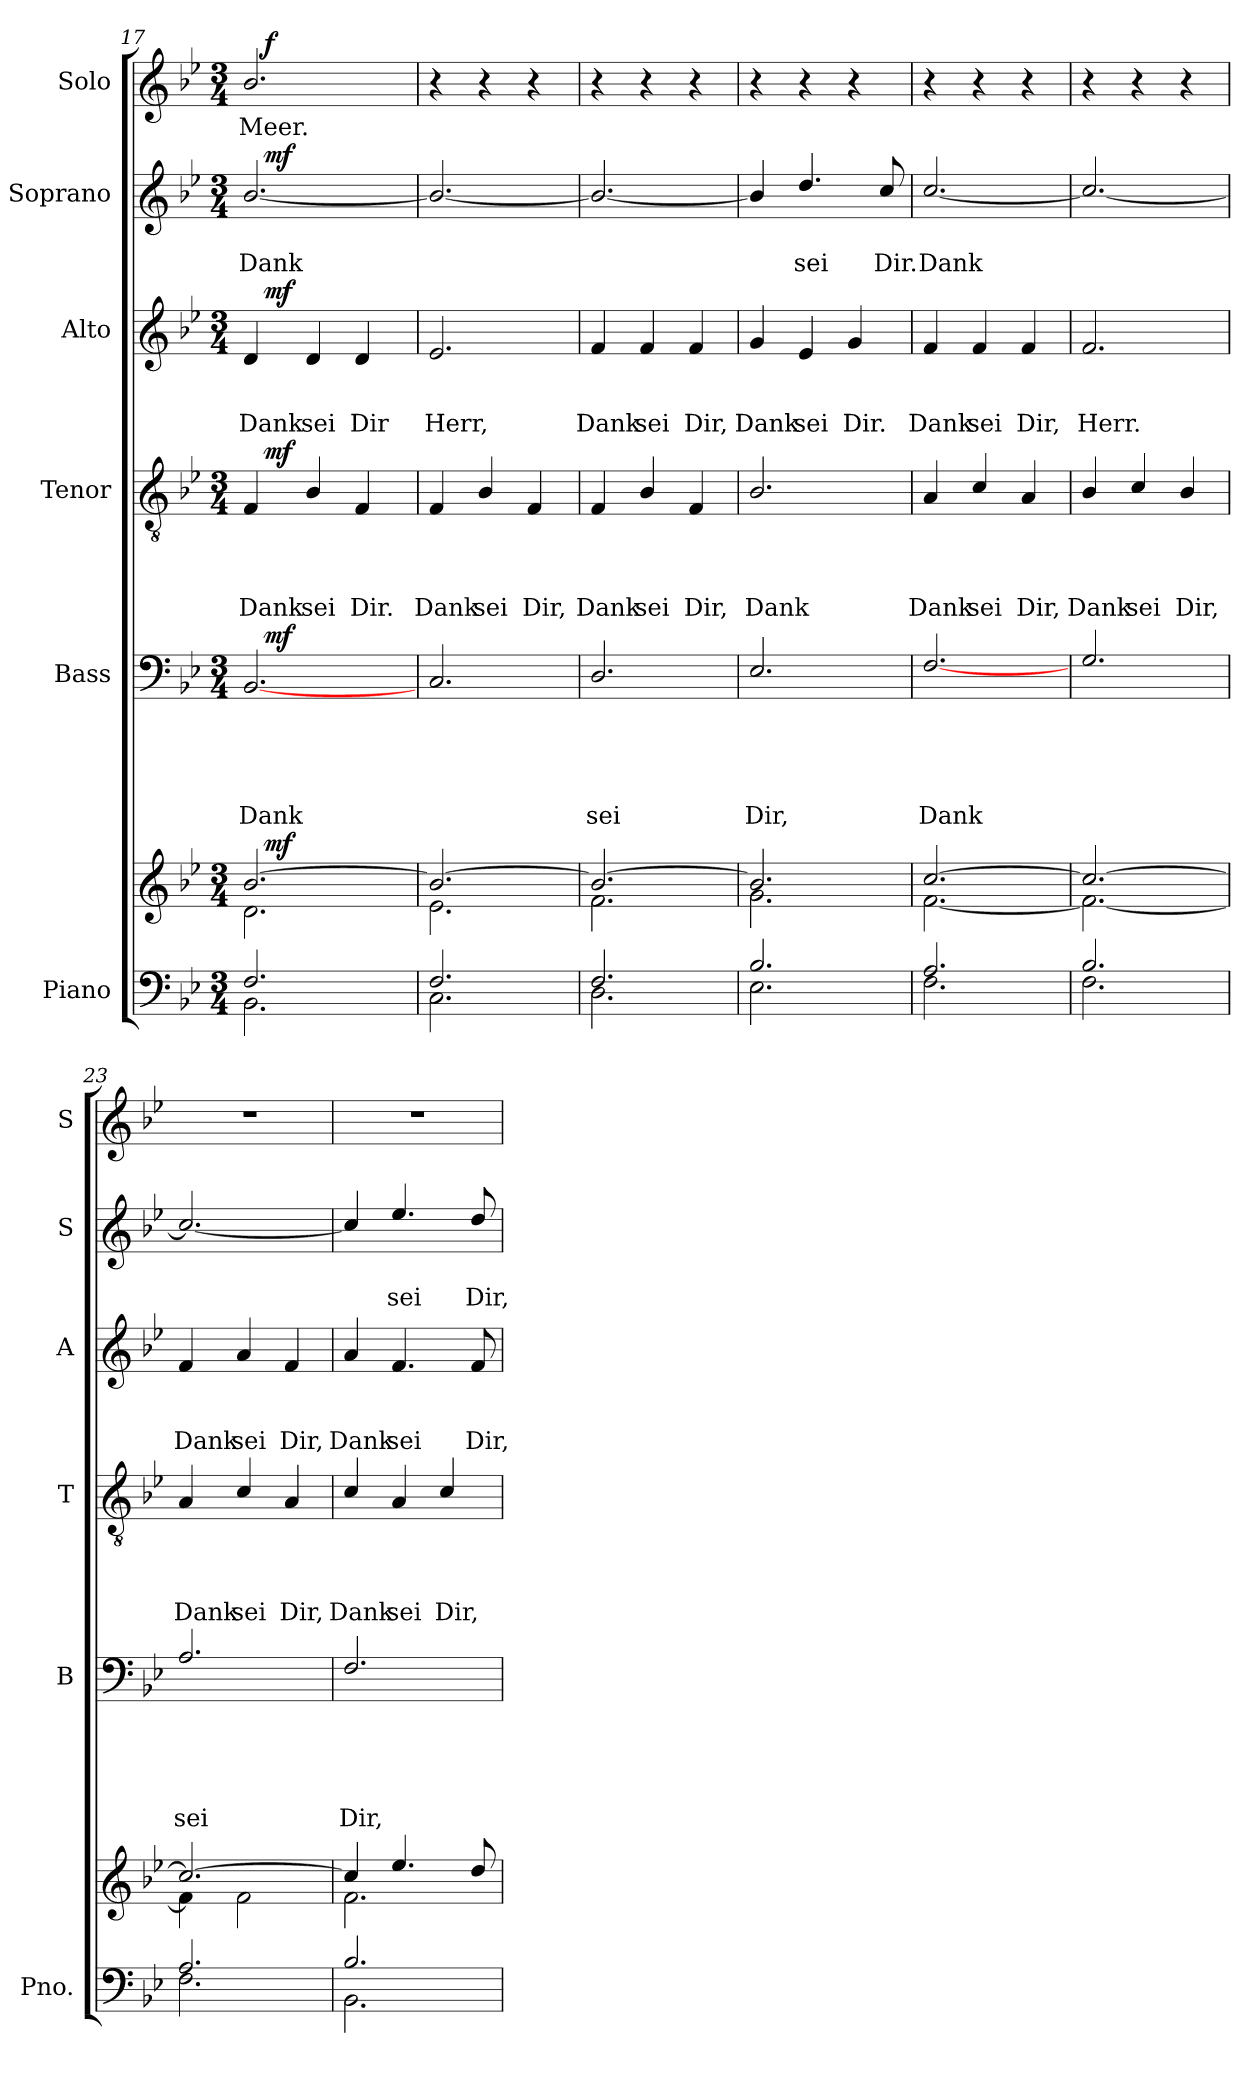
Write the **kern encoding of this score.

**kern	**kern	**dynam	**kern	**text	**text	**text	**text	**text	**dynam	**kern	**text	**text	**text	**text	**dynam	**kern	**text	**text	**text	**dynam	**kern	**text	**text	**dynam	**kern	**text	**dynam
*part6	*part6	*part6	*part5	*part5	*part5	*part5	*part5	*part5	*part5	*part4	*part4	*part4	*part4	*part4	*part4	*part3	*part3	*part3	*part3	*part3	*part2	*part2	*part2	*part2	*part1	*part1	*part1
*staff7	*staff6	*staff6/7	*staff5	*staff5	*staff5	*staff5	*staff5	*staff5	*staff5	*staff4	*staff4	*staff4	*staff4	*staff4	*staff4	*staff3	*staff3	*staff3	*staff3	*staff3	*staff2	*staff2	*staff2	*staff2	*staff1	*staff1	*staff1
*I"Piano	*	*	*I"Bass	*	*	*	*	*	*	*I"Tenor	*	*	*	*	*	*I"Alto	*	*	*	*	*I"Soprano	*	*	*	*I"Solo	*	*
*I'Pno.	*	*	*I'B	*	*	*	*	*	*	*I'T	*	*	*	*	*	*I'A	*	*	*	*	*I'S	*	*	*	*I'S	*	*
*clefF4	*clefG2	*	*clefF4	*	*	*	*	*	*	*clefGv2	*	*	*	*	*	*clefG2	*	*	*	*	*clefG2	*	*	*	*clefG2	*	*
*k[b-e-]	*k[b-e-]	*	*k[b-e-]	*	*	*	*	*	*	*k[b-e-]	*	*	*	*	*	*k[b-e-]	*	*	*	*	*k[b-e-]	*	*	*	*k[b-e-]	*	*
*B-:	*B-:	*	*B-:	*	*	*	*	*	*	*B-:	*	*	*	*	*	*B-:	*	*	*	*	*B-:	*	*	*	*B-:	*	*
*M3/4	*M3/4	*	*M3/4	*	*	*	*	*	*	*M3/4	*	*	*	*	*	*M3/4	*	*	*	*	*M3/4	*	*	*	*M3/4	*	*
=17	=17	=17	=17	=17	=17	=17	=17	=17	=17	=17	=17	=17	=17	=17	=17	=17	=17	=17	=17	=17	=17	=17	=17	=17	=17	=17	=17
*^	*^	*	*^	*	*	*	*	*	*	*^	*	*	*	*	*	*^	*	*	*	*	*^	*	*	*	*^	*	*
*	*	*	*^	*	*	*	*	*	*	*	*	*	*	*	*	*	*	*	*	*	*	*	*	*	*	*	*	*	*	*	*	*	*	*
2.F/	2.BB-\	[>2.b-/	2.d\	16ryy	.	[2.BB-/	16ryy	.	.	.	.	Dank	.	4F/	16ryy	.	.	.	Dank	.	4d/	16ryy	.	.	Dank	.	[2.b-/	16ryy	.	Dank	.	2.b-/	16ryy	Meer.	.
!	!	!	!	!	!LO:DY:a	!	!	!	!	!	!	!	!LO:DY:a	!	!	!	!	!	!	!LO:DY:a	!	!	!	!	!	!LO:DY:a	!	!	!	!	!LO:DY:a	!	!	!	!LO:DY:a
.	.	.	.	2ryy	mf	.	2ryy	.	.	.	.	.	mf	.	2ryy	.	.	.	.	mf	.	2ryy	.	.	.	mf	.	2ryy	.	.	mf	.	2ryy	.	f
.	.	.	.	.	.	.	.	.	.	.	.	.	.	4B-/	.	.	.	.	sei	.	4d/	.	.	.	sei	.	.	.	.	.	.	.	.	.	.
.	.	.	.	.	.	.	.	.	.	.	.	.	.	4F/	.	.	.	.	Dir.	.	4d/	.	.	.	Dir	.	.	.	.	.	.	.	.	.	.
.	.	.	.	8.ryy	.	.	8.ryy	.	.	.	.	.	.	.	8.ryy	.	.	.	.	.	.	8.ryy	.	.	.	.	.	8.ryy	.	.	.	.	8.ryy	.	.
*	*	*	*v	*v	*	*	*	*	*	*	*	*	*	*v	*v	*	*	*	*	*	*v	*v	*	*	*	*	*v	*v	*	*	*	*v	*v	*	*
*	*	*	*	*	*v	*v	*	*	*	*	*	*	*	*	*	*	*	*	*	*	*	*	*	*	*	*	*	*	*	*
=18	=18	=18	=18	=18	=18	=18	=18	=18	=18	=18	=18	=18	=18	=18	=18	=18	=18	=18	=18	=18	=18	=18	=18	=18	=18	=18	=18	=18	=18
2.F/	2.C\	2.b-/_	2.e-\	.	2.C/	.	.	.	.	.	.	4F/	.	.	.	Dank	.	2.e-/	.	.	Herr,	.	2.b-/_	.	.	.	4r	.	.
.	.	.	.	.	.	.	.	.	.	.	.	4B-/	.	.	.	sei	.	.	.	.	.	.	.	.	.	.	4r	.	.
.	.	.	.	.	.	.	.	.	.	.	.	4F/	.	.	.	Dir,	.	.	.	.	.	.	.	.	.	.	4r	.	.
=19	=19	=19	=19	=19	=19	=19	=19	=19	=19	=19	=19	=19	=19	=19	=19	=19	=19	=19	=19	=19	=19	=19	=19	=19	=19	=19	=19	=19	=19
2.F/	2.D\	2.b-/_	2.f\	.	2.D/	.	.	.	.	sei	.	4F/	.	.	.	Dank	.	4f/	.	.	Dank	.	2.b-/_	.	.	.	4r	.	.
.	.	.	.	.	.	.	.	.	.	.	.	4B-/	.	.	.	sei	.	4f/	.	.	sei	.	.	.	.	.	4r	.	.
.	.	.	.	.	.	.	.	.	.	.	.	4F/	.	.	.	Dir,	.	4f/	.	.	Dir,	.	.	.	.	.	4r	.	.
=20	=20	=20	=20	=20	=20	=20	=20	=20	=20	=20	=20	=20	=20	=20	=20	=20	=20	=20	=20	=20	=20	=20	=20	=20	=20	=20	=20	=20	=20
2.B-/	2.E-\	2.b-/]	2.g\	.	2.E-/	.	.	.	.	Dir,	.	2.B-/	.	.	.	Dank	.	4g/	.	.	Dank	.	4b-/]	.	.	.	4r	.	.
.	.	.	.	.	.	.	.	.	.	.	.	.	.	.	.	.	.	4e-/	.	.	sei	.	4.dd/	.	sei	.	4r	.	.
.	.	.	.	.	.	.	.	.	.	.	.	.	.	.	.	.	.	4g/	.	.	Dir.	.	.	.	.	.	4r	.	.
.	.	.	.	.	.	.	.	.	.	.	.	.	.	.	.	.	.	.	.	.	.	.	8cc/	.	Dir.	.	.	.	.
=21	=21	=21	=21	=21	=21	=21	=21	=21	=21	=21	=21	=21	=21	=21	=21	=21	=21	=21	=21	=21	=21	=21	=21	=21	=21	=21	=21	=21	=21
2.A/	2.F\	[>2.cc/	[<2.f\	.	[2.F/	.	.	.	.	Dank	.	4A/	.	.	.	Dank	.	4f/	.	.	Dank	.	[2.cc/	.	Dank	.	4r	.	.
.	.	.	.	.	.	.	.	.	.	.	.	4c/	.	.	.	sei	.	4f/	.	.	sei	.	.	.	.	.	4r	.	.
.	.	.	.	.	.	.	.	.	.	.	.	4A/	.	.	.	Dir,	.	4f/	.	.	Dir,	.	.	.	.	.	4r	.	.
!!LO:PB:g=z
=22	=22	=22	=22	=22	=22	=22	=22	=22	=22	=22	=22	=22	=22	=22	=22	=22	=22	=22	=22	=22	=22	=22	=22	=22	=22	=22	=22	=22	=22
2.B-/	2.F\	2.cc/_	2.f\_	.	2.G/	.	.	.	.	.	.	4B-/	.	.	.	Dank	.	2.f/	.	.	Herr.	.	2.cc/_	.	.	.	4r	.	.
.	.	.	.	.	.	.	.	.	.	.	.	4c/	.	.	.	sei	.	.	.	.	.	.	.	.	.	.	4r	.	.
.	.	.	.	.	.	.	.	.	.	.	.	4B-/	.	.	.	Dir,	.	.	.	.	.	.	.	.	.	.	4r	.	.
=23	=23	=23	=23	=23	=23	=23	=23	=23	=23	=23	=23	=23	=23	=23	=23	=23	=23	=23	=23	=23	=23	=23	=23	=23	=23	=23	=23	=23	=23
2.A/	2.F\	2.cc/_	4f\]	.	2.A/	.	.	.	.	sei	.	4A/	.	.	.	Dank	.	4f/	.	.	Dank	.	2.cc/_	.	.	.	2.r	.	.
.	.	.	2f\	.	.	.	.	.	.	.	.	4c/	.	.	.	sei	.	4a/	.	.	sei	.	.	.	.	.	.	.	.
.	.	.	.	.	.	.	.	.	.	.	.	4A/	.	.	.	Dir,	.	4f/	.	.	Dir,	.	.	.	.	.	.	.	.
=24	=24	=24	=24	=24	=24	=24	=24	=24	=24	=24	=24	=24	=24	=24	=24	=24	=24	=24	=24	=24	=24	=24	=24	=24	=24	=24	=24	=24	=24
2.B-/	2.BB-\	4cc/]	2.f\	.	2.F/	.	.	.	.	Dir,	.	4c/	.	.	.	Dank	.	4a/	.	.	Dank	.	4cc/]	.	.	.	2.r	.	.
.	.	4.ee-/	.	.	.	.	.	.	.	.	.	4A/	.	.	.	sei	.	4.f/	.	.	sei	.	4.ee-/	.	sei	.	.	.	.
.	.	.	.	.	.	.	.	.	.	.	.	4c/	.	.	.	Dir,	.	.	.	.	.	.	.	.	.	.	.	.	.
.	.	8dd/	.	.	.	.	.	.	.	.	.	.	.	.	.	.	.	8f/	.	.	Dir,	.	8dd/	.	Dir,	.	.	.	.
*v	*v	*	*	*	*	*	*	*	*	*	*	*	*	*	*	*	*	*	*	*	*	*	*	*	*	*	*	*	*
*	*v	*v	*	*	*	*	*	*	*	*	*	*	*	*	*	*	*	*	*	*	*	*	*	*	*	*	*	*
=	=	=	=	=	=	=	=	=	=	=	=	=	=	=	=	=	=	=	=	=	=	=	=	=	=	=	=
*-	*-	*-	*-	*-	*-	*-	*-	*-	*-	*-	*-	*-	*-	*-	*-	*-	*-	*-	*-	*-	*-	*-	*-	*-	*-	*-	*-
